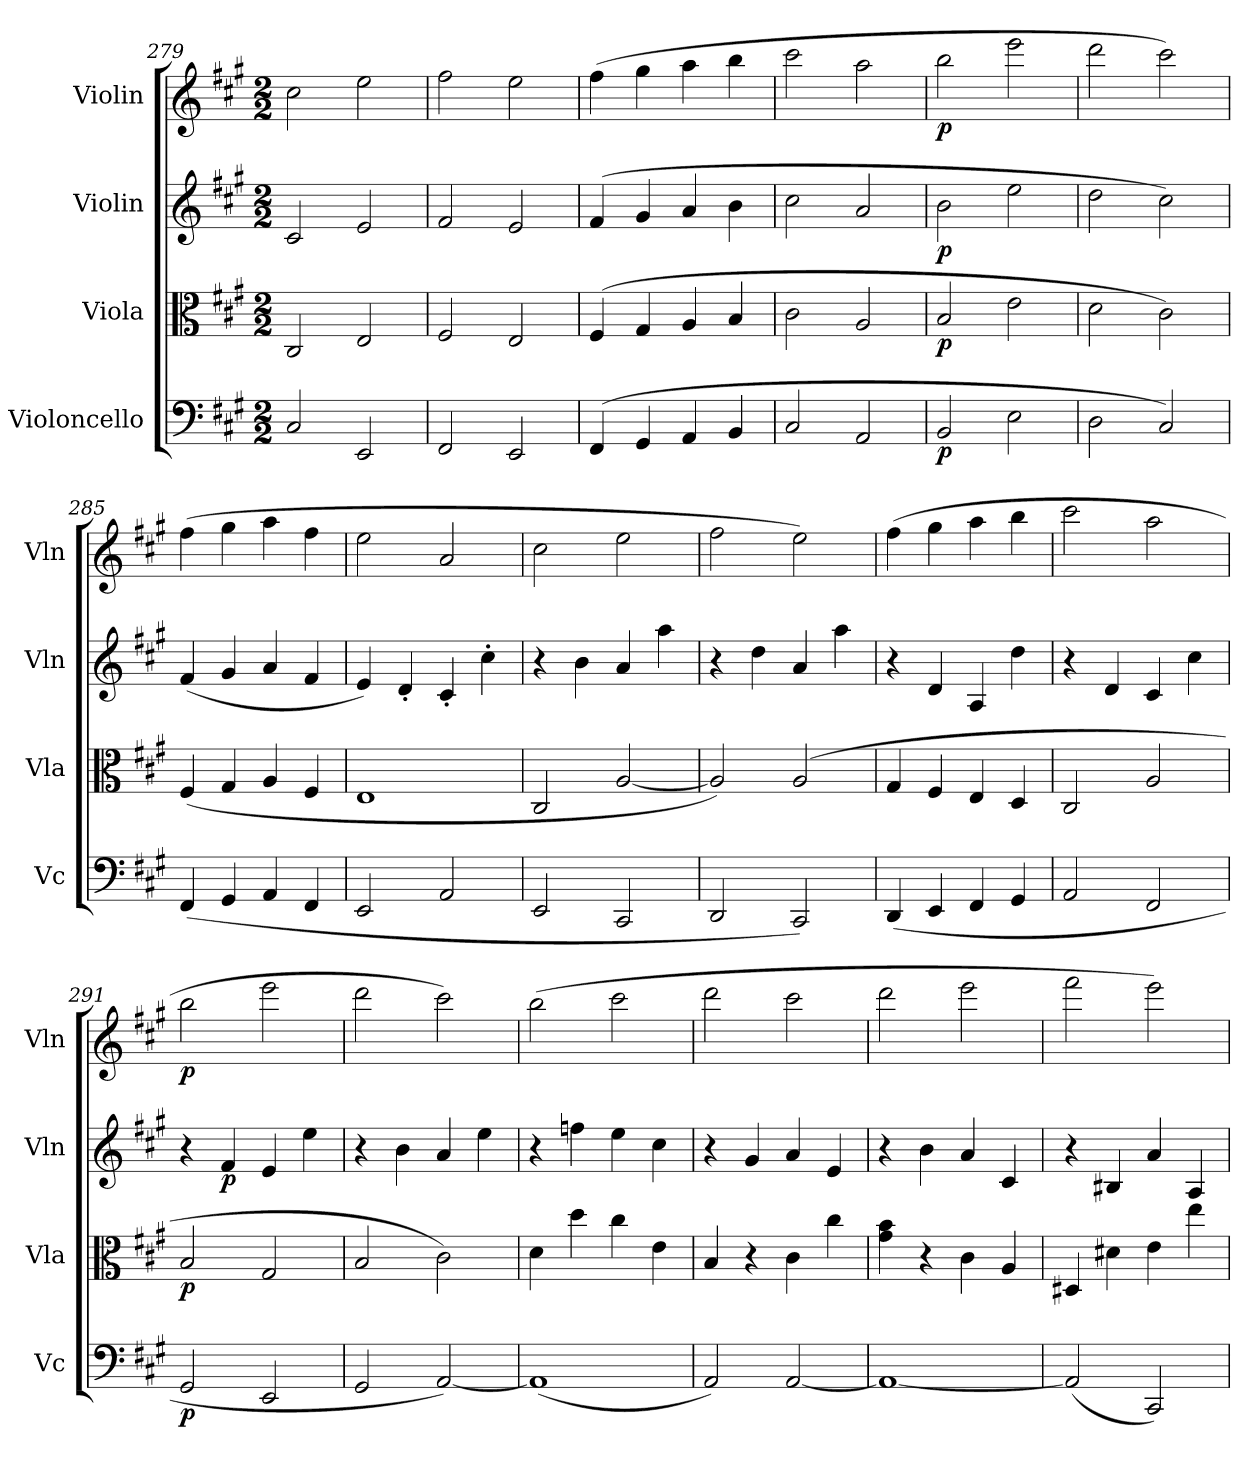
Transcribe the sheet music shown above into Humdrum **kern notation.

**kern	**dynam	**kern	**dynam	**kern	**dynam	**kern	**dynam
*part4	*part4	*part3	*part3	*part2	*part2	*part1	*part1
*staff4	*staff4	*staff3	*staff3	*staff2	*staff2	*staff1	*staff1
*I"Violoncello	*	*I"Viola	*	*I"Violin	*	*I"Violin	*
*I'Vc	*	*I'Vla	*	*I'Vln	*	*I'Vln	*
*clefF4	*	*clefC3	*	*clefG2	*	*clefG2	*
*k[f#c#g#]	*	*k[f#c#g#]	*	*k[f#c#g#]	*	*k[f#c#g#]	*
*M2/2	*	*M2/2	*	*M2/2	*	*M2/2	*
=279	=279	=279	=279	=279	=279	=279	=279
2C#/	.	2C#/	.	2c#/	.	2cc#\	.
2EE/	.	2E/	.	2e/	.	2ee\	.
=280	=280	=280	=280	=280	=280	=280	=280
2FF#/	.	2F#/	.	2f#/	.	2ff#\	.
2EE/	.	2E/	.	2e/	.	2ee\	.
=281	=281	=281	=281	=281	=281	=281	=281
(4FF#/	.	(4F#/	.	(4f#/	.	(4ff#\	.
4GG#/	.	4G#/	.	4g#/	.	4gg#\	.
4AA/	.	4A/	.	4a/	.	4aa\	.
4BB/	.	4B/	.	4b\	.	4bb\	.
=282	=282	=282	=282	=282	=282	=282	=282
2C#/	.	2c#\	.	2cc#\	.	2ccc#\	.
2AA/	.	2A/	.	2a/	.	2aa\	.
=283	=283	=283	=283	=283	=283	=283	=283
2BB/	p	2B/	p	2b\	p	2bb\	p
2E\	.	2e\	.	2ee\	.	2eee\	.
=284	=284	=284	=284	=284	=284	=284	=284
2D\	.	2d\	.	2dd\	.	2ddd\	.
2C#/)	.	2c#\)	.	2cc#\)	.	2ccc#\)	.
=285	=285	=285	=285	=285	=285	=285	=285
(4FF#/	.	(4F#/	.	(4f#/	.	(4ff#\	.
4GG#/	.	4G#/	.	4g#/	.	4gg#\	.
4AA/	.	4A/	.	4a/	.	4aa\	.
4FF#/	.	4F#/	.	4f#/	.	4ff#\	.
=286	=286	=286	=286	=286	=286	=286	=286
2EE/	.	1E	.	4e/)	.	2ee\	.
.	.	.	.	4d'/	.	.	.
2AA/	.	.	.	4c#'/	.	2a/	.
.	.	.	.	4cc#'\	.	.	.
=287	=287	=287	=287	=287	=287	=287	=287
2EE/	.	2C#/	.	4r	.	2cc#\	.
.	.	.	.	4b\	.	.	.
2CC#/	.	[2A/	.	4a/	.	2ee\	.
.	.	.	.	4aa\	.	.	.
=288	=288	=288	=288	=288	=288	=288	=288
2DD/	.	2A/])	.	4r	.	2ff#\	.
.	.	.	.	4dd\	.	.	.
2CC#/)	.	(2A/	.	4a/	.	2ee\)	.
.	.	.	.	4aa\	.	.	.
=289	=289	=289	=289	=289	=289	=289	=289
(4DD/	.	4G#/	.	4r	.	(4ff#\	.
4EE/	.	4F#/	.	4d/	.	4gg#\	.
4FF#/	.	4E/	.	4A/	.	4aa\	.
4GG#/	.	4D/	.	4dd\	.	4bb\	.
=290	=290	=290	=290	=290	=290	=290	=290
2AA/	.	2C#/	.	4r	.	2ccc#\	.
.	.	.	.	4d/	.	.	.
2FF#/	.	2A/	.	4c#/	.	2aa\	.
.	.	.	.	4cc#\	.	.	.
=291	=291	=291	=291	=291	=291	=291	=291
2GG#/	p	2B/	p	4r	.	2bb\	p
.	.	.	.	4f#/	p	.	.
2EE/	.	2G#/	.	4e/	.	2eee\	.
.	.	.	.	4ee\	.	.	.
=292	=292	=292	=292	=292	=292	=292	=292
2GG#/	.	2B/	.	4r	.	2ddd\	.
.	.	.	.	4b\	.	.	.
[2AA/)	.	2c#\)	.	4a/	.	2ccc#\)	.
.	.	.	.	4ee\	.	.	.
=293	=293	=293	=293	=293	=293	=293	=293
(1AA]	.	4d\	.	4r	.	(2bb\	.
.	.	4dd\	.	4ffn\	.	.	.
.	.	4cc#\	.	4ee\	.	2ccc#\	.
.	.	4e\	.	4cc#\	.	.	.
=294	=294	=294	=294	=294	=294	=294	=294
2AA/)	.	4B/	.	4r	.	2ddd\	.
.	.	4r	.	4g#/	.	.	.
[2AA/	.	4c#\	.	4a/	.	2ccc#\	.
.	.	4cc#\	.	4e/	.	.	.
=295	=295	=295	=295	=295	=295	=295	=295
1AA_	.	4g#\ 4b\	.	4r	.	2ddd\	.
.	.	4r	.	4b\	.	.	.
.	.	4c#\	.	4a/	.	2eee\	.
.	.	4A/	.	4c#/	.	.	.
=296	=296	=296	=296	=296	=296	=296	=296
(2AA/]	.	4D#X/	.	4r	.	2fff#\	.
.	.	4d#X\	.	4B#X/	.	.	.
2CC#/)	.	4e\	.	4a/	.	2eee\)	.
.	.	4ee\	.	4A/	.	.	.
=	=	=	=	=	=	=	=
*-	*-	*-	*-	*-	*-	*-	*-
